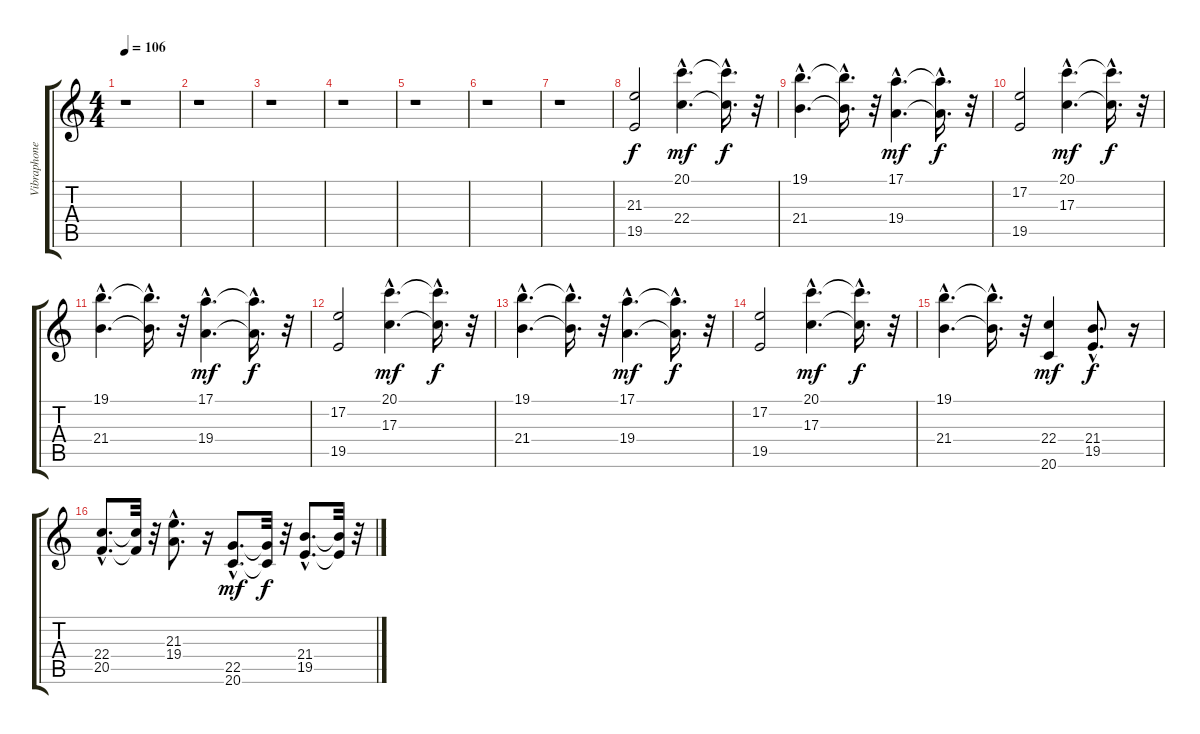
\track ("Vibraphone" "Vibraphone") {instrument vibraphone}
\staff {score tabs}
\tuning (E4 B3 G3 D3 A2 E2) {hide}
\ts (4 4)
\tempo 106
\clef g2
\ks c
r.1{dy f} |
r.1 |
r.1 |
r.1 |
r.1 |
r.1 |
r.1 |
(21.3 19.5).2 (20.1{hac} 22.4{hac}).4{d dy mf} (20.1{hac t} 22.4{hac t}).16{d dy f} r.32 |
(19.1{hac} 21.4{hac}).4{d} (19.1{hac t} 21.4{t}).16{d} r.32 (17.1{hac} 19.4{hac}).4{d dy mf} (17.1{hac t} 19.4{hac t}).16{d dy f} r.32 |
(17.2 19.5).2 (20.1{hac} 17.3{hac}).4{d dy mf} (20.1{hac t} 17.3{hac t}).16{d dy f} r.32 |
(19.1{hac} 21.4{hac}).4{d} (19.1{hac t} 21.4{t}).16{d} r.32 (17.1{hac} 19.4{hac}).4{d dy mf} (17.1{hac t} 19.4{hac t}).16{d dy f} r.32 |
(17.2 19.5).2 (20.1{hac} 17.3{hac}).4{d dy mf} (20.1{hac t} 17.3{hac t}).16{d dy f} r.32 |
(19.1{hac} 21.4{hac}).4{d} (19.1{hac t} 21.4{t}).16{d} r.32 (17.1{hac} 19.4{hac}).4{d dy mf} (17.1{hac t} 19.4{hac t}).16{d dy f} r.32 |
(17.2 19.5).2 (20.1{hac} 17.3{hac}).4{d dy mf} (20.1{hac t} 17.3{hac t}).16{d dy f} r.32 |
(19.1{hac} 21.4{hac}).4{d} (19.1{hac t} 21.4{t}).16{d} r.32 (22.4 20.6).4{dy mf} (21.4{hac} 19.5{hac}).8{d dy f} r.16 |
(22.4{hac} 20.5{hac}).8{d} (22.4{t} 20.5{t}).32 r.32 (21.3{hac} 19.4{hac}).8{d} r.16 (22.5{hac} 20.6{hac}).8{d dy mf} (22.5{t} 20.6{t}).32{dy f} r.32 (21.4{hac} 19.5{hac}).8{d} (21.4{t} 19.5{t}).32 r.32
